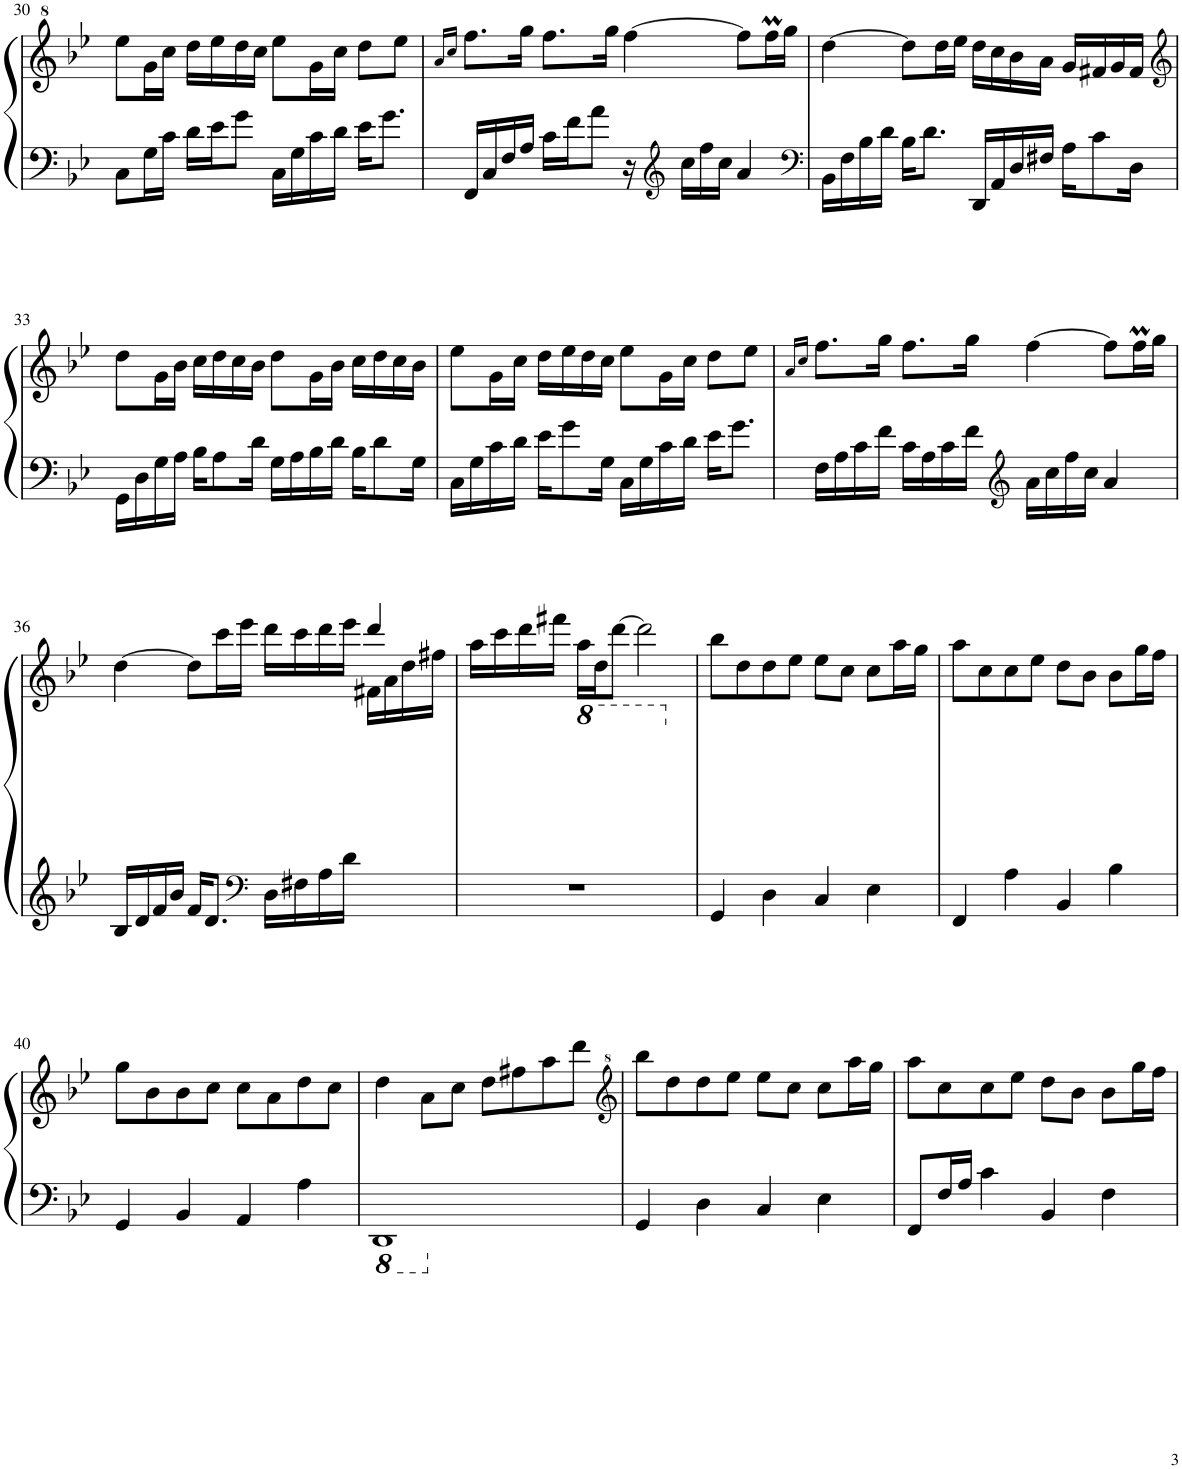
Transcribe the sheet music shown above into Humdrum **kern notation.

**kern	**kern
*part1	*part1
*staff2	*staff1
*I"Piano	*
*I'Pno.	*
!!LO:PB:g=z
*clefF4	*clefG^2
*k[b-e-]	*k[b-e-]
*M4/4	*M4/4
*met(c)	*met(c)
=30	=30
8C\L	8eee-\L
16G\L	16gg\L
16c\JJ	16ccc\JJ
16d\LL	16ddd\LL
16e-\J	16eee-\
8g\J	16ddd\
.	16ccc\JJ
16C\LL	8eee-\L
16G\	.
16c\	16gg\L
16d\JJ	16ccc\JJ
16e-\KL	8ddd\L
8.g\J	.
.	8eee-\J
=31	=31
.	16qaa/LL
.	16qccc/JJ
16FF/LL	8.fff\L
16C/	.
16F/	.
16A/JJ	16ggg\Jk
16c\LL	8.fff\L
16f\J	.
8a\J	.
.	16ggg\Jk
16r	[4fff\
*clefG2	*
16cc\LL	.
16ff\	.
16cc\JJ	.
4a/	8fff\L]
.	16fffM\L
.	16ggg\JJ
=32	=32
*clefF4	*
16BB-\LL	[4ddd\
16F\	.
16B-\	.
16d\JJ	.
16B-\KL	8ddd\L]
8.d\J	.
.	16ddd\L
.	16eee-\JJ
16DD/LL	16ddd\LL
16AA/	16ccc\
16D/	16bb-\
16F#X/JJ	16aa\JJ
16A\KL	16gg/LL
8c\	16ff#X/
.	16gg/
16D\Jk	16ff#/JJ
!!LO:LB:g=z
=33	=33
*	*clefG2
16GG\LL	8dd\L
16D\	.
16G\	16g\L
16A\JJ	16b-\JJ
16B-\KL	16cc\LL
8A\	16dd\
.	16cc\
16d\Jk	16b-\JJ
16G\LL	8dd\L
16A\	.
16B-\	16g\L
16d\JJ	16b-\JJ
16B-\KL	16cc\LL
8d\	16dd\
.	16cc\
16G\Jk	16b-\JJ
=34	=34
16C\LL	8ee-\L
16G\	.
16c\	16g\L
16d\JJ	16cc\JJ
16e-\KL	16dd\LL
8g\	16ee-\
.	16dd\
16G\Jk	16cc\JJ
16C\LL	8ee-\L
16G\	.
16c\	16g\L
16d\JJ	16cc\JJ
16e-\KL	8dd\L
8.g\J	.
.	8ee-\J
=35	=35
.	16qa/LL
.	16qcc/JJ
16F\LL	8.ff\L
16A\	.
16c\	.
16f\JJ	16gg\Jk
16c\LL	8.ff\L
16A\	.
16c\	.
16f\JJ	16gg\Jk
*clefG2	*
16a\LL	[4ff\
16cc\	.
16ff\	.
16cc\JJ	.
4a/	8ff\L]
.	16ffM\L
.	16gg\JJ
!!LO:LB:g=z
=36	=36
*	*^
16B-/LL	[4dd\	2.ryy
16d/	.	.
16f/	.	.
16b-/JJ	.	.
16f/KL	8dd\L]	.
8.d/J	.	.
.	16ccc\L	.
.	16eee-\JJ	.
*clefF4	*	*
16D\LL	16ddd\LL	.
16F#X\	16ccc\	.
16A\	16ddd\	.
16d\JJ	16eee-\JJ	.
4ryy	4ddd/	16f#X\LL
.	.	16a\
.	.	16dd\
.	.	16ff#X\JJ
=37	=37	=37
1ryy	1r	16aa\LL
.	.	16ccc\
.	.	16ddd\
.	.	16fff#X\JJ
*	*8va	*
.	.	16aaa\LL
.	.	16ddd\J
.	.	[8dddd\J
.	.	2dddd\]
*	*v	*v
=38	=38
*	*X8va
4GG/	8bb-\L
.	8dd\
4D\	8dd\
.	8ee-\J
4C/	8ee-\L
.	8cc\J
4E-\	8cc\L
.	16aa\L
.	16gg\JJ
=39	=39
4FF/	8aa\L
.	8cc\
4A\	8cc\
.	8ee-\J
4BB-/	8dd\L
.	8b-\J
4B-\	8b-\L
.	16gg\L
.	16ff\JJ
!!LO:LB:g=z
=40	=40
4GG/	8gg\L
.	8b-\
4BB-/	8b-\
.	8cc\J
4AA/	8cc\L
.	8a\
4A\	8dd\
.	8cc\J
=41	=41
*8ba	*
1DDD	4dd\
.	8a\L
.	8cc\J
.	8dd\L
.	8ff#X\
.	8aa\
.	8ddd\J
=42	=42
*	*clefG^2
*X8ba	*
4GG/	8bbb-\L
.	8ddd\
4D\	8ddd\
.	8eee-\J
4C/	8eee-\L
.	8ccc\J
4E-\	8ccc\L
.	16aaa\L
.	16ggg\JJ
=43	=43
8FF/L	8aaa\L
16F/L	8ccc\
16A/JJ	.
4c\	8ccc\
.	8eee-\J
4BB-/	8ddd\L
.	8bb-\J
4F\	8bb-\L
.	16ggg\L
.	16fff\JJ
=	=
*-	*-
